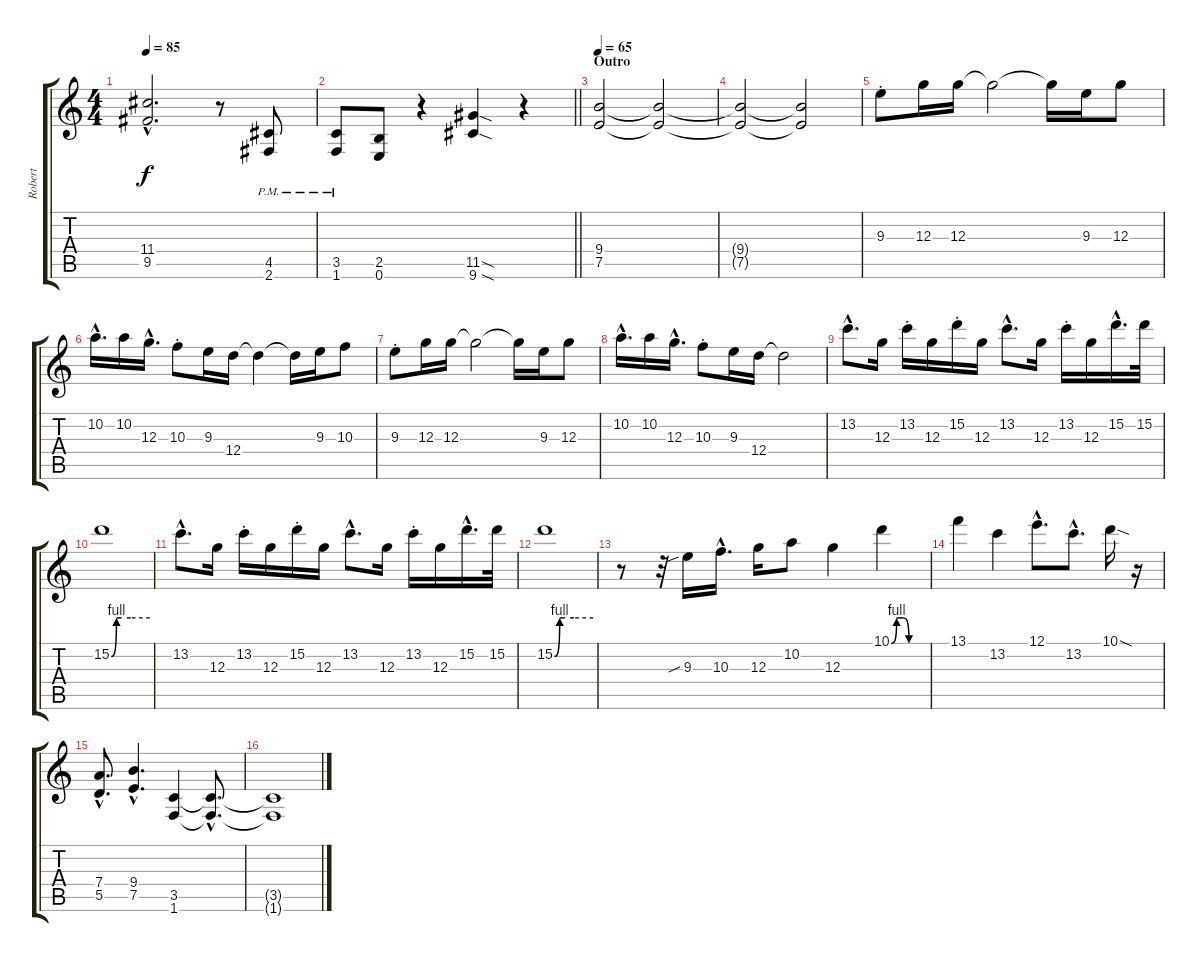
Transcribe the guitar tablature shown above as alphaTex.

\track ("Robert" "Robert") {instrument distortionguitar}
\staff {score tabs}
\tuning (E4 B3 G3 D3 A2 E2) {hide}
\ts (4 4)
\tempo 85
\clef g2
\ks c
(11.4{hac} 9.5{hac}).2{d dy f volume 12} r.8 (4.5{pm} 2.6{pm}).8 |
\barLineRight lightlight
(3.5{pm} 1.6{pm}).8 (2.5 0.6).8 r.4 (11.5{sod} 9.6{sod}).4 r.4 |
\section ("" "Outro")
\tempo 65
(9.4 7.5).2{volume 10} (9.4{t} 7.5{t}).2{volume 3} |
(9.4{t} 7.5{t}).2 (9.4{t} 7.5{t}).2 |
9.3{st}.8{volume 12} 12.3.16 12.3.16 12.3{t}.2 12.3{t}.16 9.3.16 12.3.8 |
10.2{hac}.16{d} 10.2.16 12.3{hac}.16{d} 10.3{st}.8 9.3.16 12.4.16 12.4{t}.4 12.4{t}.16 9.3.16 10.3.8 |
9.3{st}.8 12.3.16 12.3.16 12.3{t}.2 12.3{t}.16 9.3.16 12.3.8 |
10.2{hac}.16{d} 10.2.16 12.3{hac}.16{d} 10.3{st}.8 9.3.16 12.4.16 12.4{t}.2 |
13.2{hac}.8{d} 12.3.16 13.2{st}.16 12.3.16 15.2{st}.16 12.3.16 13.2{hac}.8{d} 12.3.16 13.2{st}.16 12.3.16 15.2{hac}.16{d} 15.2.32 |
15.2{be (custom 0 0 8 4 16 4 30 4 60 4)}.1{volume 8} |
13.2{hac}.8{d volume 12} 12.3.16 13.2{st}.16 12.3.16 15.2{st}.16 12.3.16 13.2{hac}.8{d} 12.3.16 13.2{st}.16 12.3.16 15.2{hac}.16{d} 15.2.32 |
15.2{be (custom 0 0 8 4 16 4 30 4 60 4)}.1{volume 8} |
r.8{volume 12} r.32 9.3{sib}.16 10.3{hac}.16{d} 12.3.16 10.2.8 12.3.4 10.1{be (custom 0 0 9 4 20 4 30 0 60 0)}.4 |
13.1.4 13.2.4 12.1{hac}.8{d} 13.2{hac}.8{d} 10.1{sod}.16 r.16 |
(7.4{hac} 5.5{hac}).8{d volume 9} (9.4{hac} 7.5{hac}).4{d} (3.5 1.6).4 (3.5{hac t} 1.6{hac t}).8{d} |
(3.5{t} 1.6{t}).1{volume 6}
